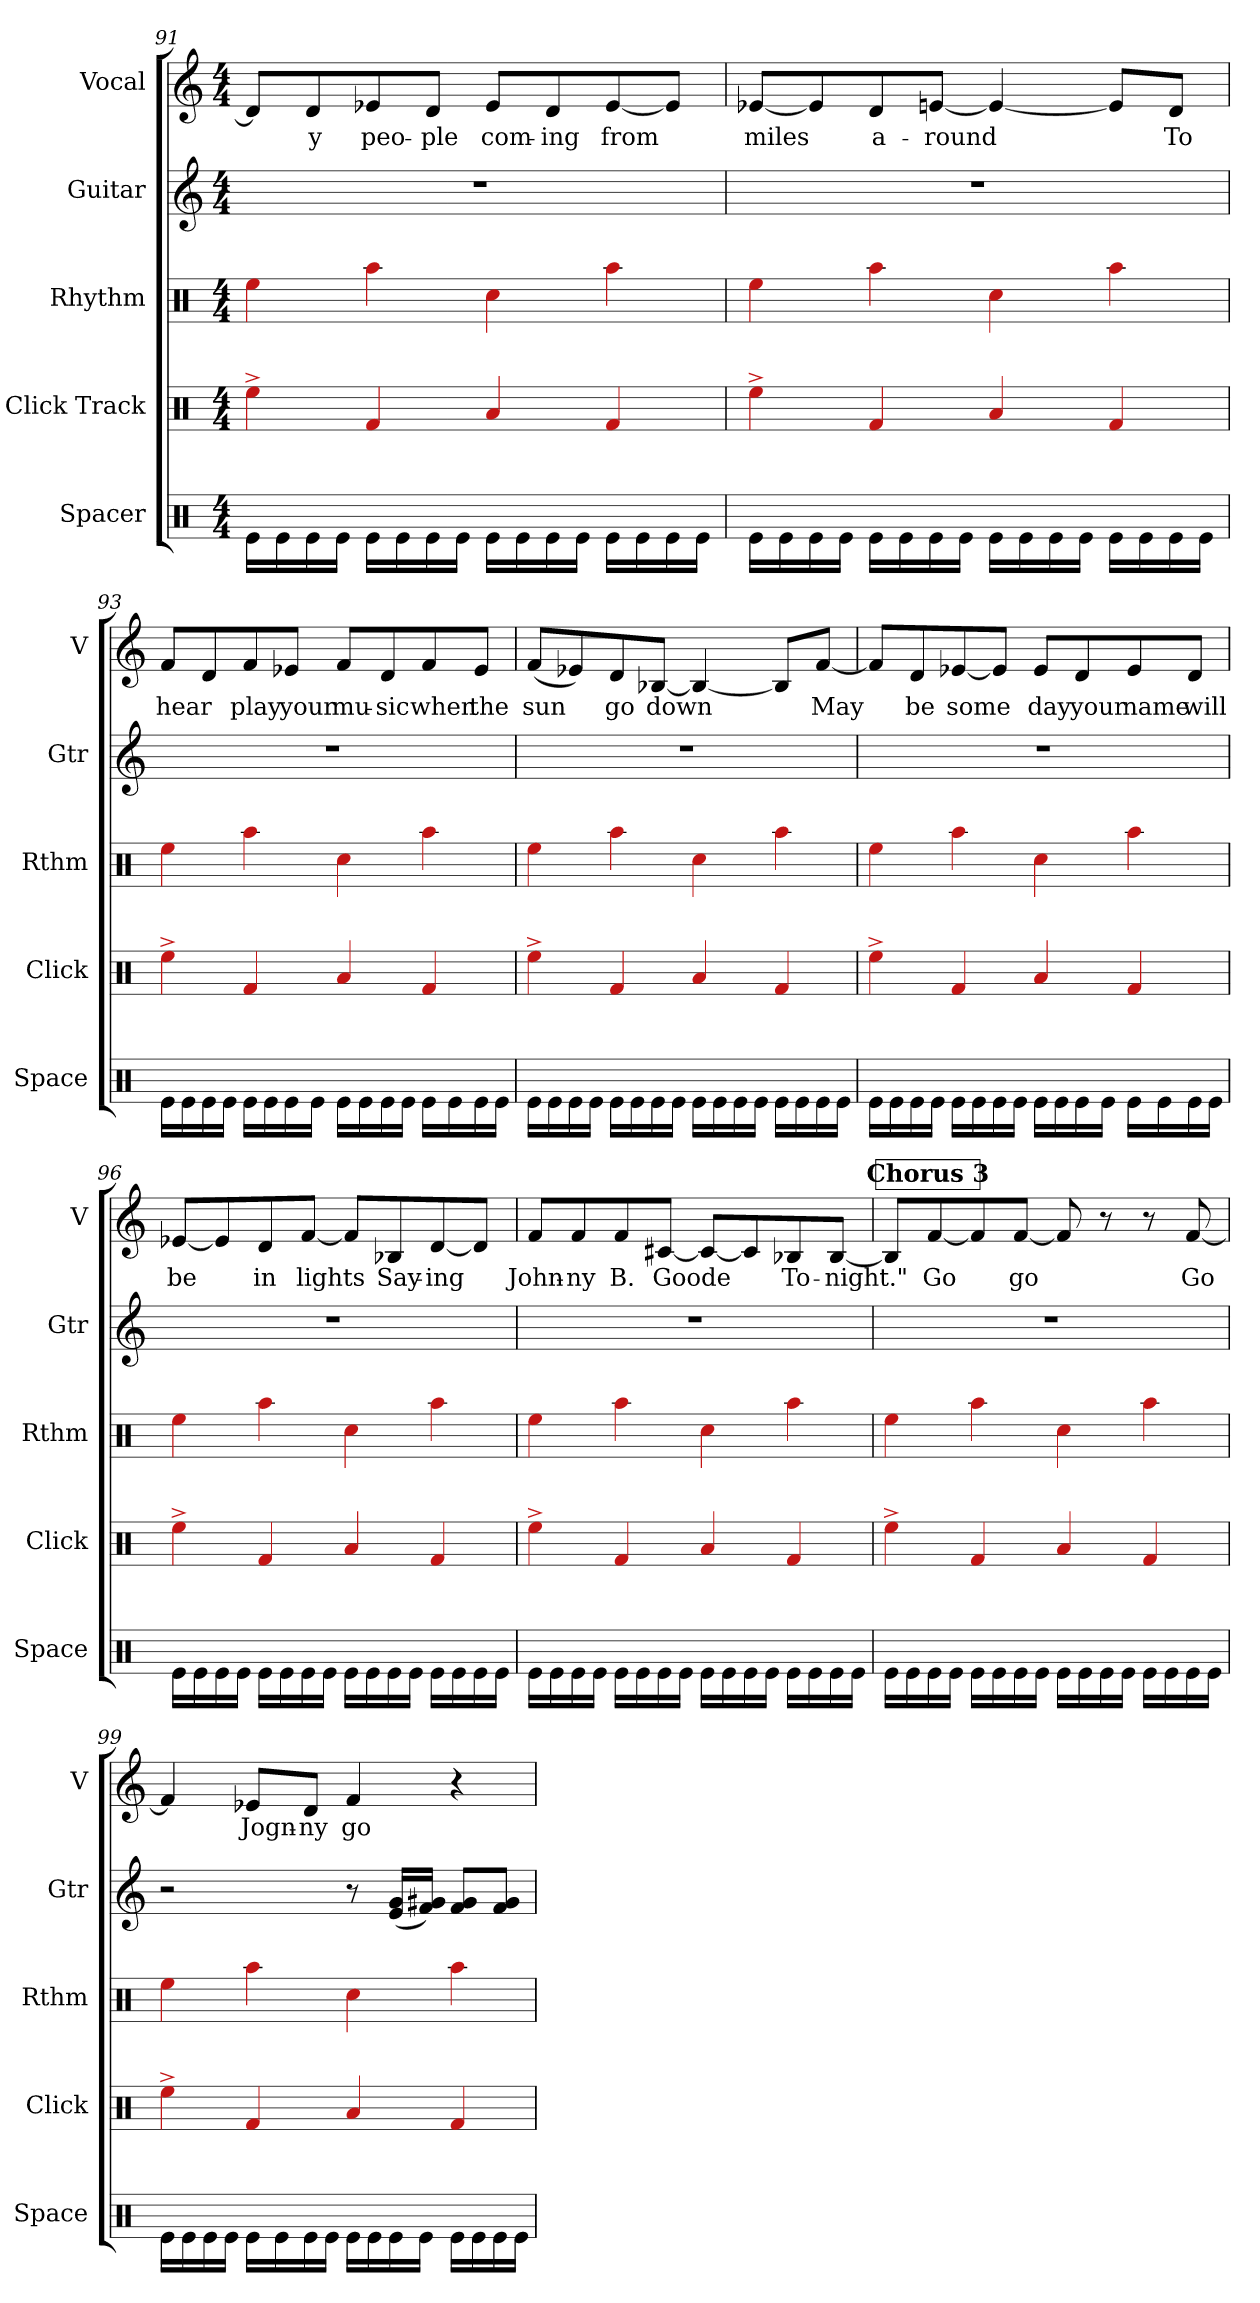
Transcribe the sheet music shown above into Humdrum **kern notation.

**kern	**kern	**kern	**kern	**kern	**text
*part5	*part4	*part3	*part2	*part1	*part1
*staff5	*staff4	*staff3	*staff2	*staff1	*staff1
*I"Spacer	*I"Click Track	*I"Rhythm	*I"Guitar	*I"Vocal	*
*I'Space	*I'Click	*I'Rthm	*I'Gtr	*I'V	*
!!LO:PB:g=z
*clefX	*clefX	*clefX	*clefG2	*clefG2	*
*k[]	*k[]	*k[]	*k[]	*k[]	*
*M4/4	*M4/4	*M4/4	*M4/4	*M4/4	*
=91	=91	=91	=91	=91	=91
16Re\LL	4ee^\	4ee\	1r	8d/L]	.
16Re\	.	.	.	.	.
16Re\	.	.	.	8d/	-y
16Re\JJ	.	.	.	.	.
16Re\LL	4f/	4aa\	.	8e-X/	peo-
16Re\	.	.	.	.	.
16Re\	.	.	.	8d/J	-ple
16Re\JJ	.	.	.	.	.
16Re\LL	4a/	4cc\	.	8e-/L	com-
16Re\	.	.	.	.	.
16Re\	.	.	.	8d/	-ing
16Re\JJ	.	.	.	.	.
16Re\LL	4f/	4aa\	.	[8e-/	from
16Re\	.	.	.	.	.
16Re\	.	.	.	8e-/J]	.
16Re\JJ	.	.	.	.	.
!!LO:LB:g=z
=92	=92	=92	=92	=92	=92
16Re\LL	4ee^\	4ee\	1r	[8e-X/L	miles
16Re\	.	.	.	.	.
16Re\	.	.	.	8e-/]	.
16Re\JJ	.	.	.	.	.
16Re\LL	4f/	4aa\	.	8d/	a-
16Re\	.	.	.	.	.
16Re\	.	.	.	[8en/J	-round
16Re\JJ	.	.	.	.	.
16Re\LL	4a/	4cc\	.	4e/_	.
16Re\	.	.	.	.	.
16Re\	.	.	.	.	.
16Re\JJ	.	.	.	.	.
16Re\LL	4f/	4aa\	.	8e/L]	.
16Re\	.	.	.	.	.
16Re\	.	.	.	8d/J	To
16Re\JJ	.	.	.	.	.
!!LO:PB:g=z
=93	=93	=93	=93	=93	=93
16Re\LL	4ee^\	4ee\	1r	8f/L	hear
16Re\	.	.	.	.	.
16Re\	.	.	.	8d/	.
16Re\JJ	.	.	.	.	.
16Re\LL	4f/	4aa\	.	8f/	play
16Re\	.	.	.	.	.
16Re\	.	.	.	8e-X/J	your
16Re\JJ	.	.	.	.	.
16Re\LL	4a/	4cc\	.	8f/L	mu-
16Re\	.	.	.	.	.
16Re\	.	.	.	8d/	-sic
16Re\JJ	.	.	.	.	.
16Re\LL	4f/	4aa\	.	8f/	when
16Re\	.	.	.	.	.
16Re\	.	.	.	8e-/J	the
16Re\JJ	.	.	.	.	.
!!LO:LB:g=z
=94	=94	=94	=94	=94	=94
16Re\LL	4ee^\	4ee\	1r	(8f/L	sun
16Re\	.	.	.	.	.
16Re\	.	.	.	8e-X/)	.
16Re\JJ	.	.	.	.	.
16Re\LL	4f/	4aa\	.	8d/	go
16Re\	.	.	.	.	.
16Re\	.	.	.	[8B-X/J	down
16Re\JJ	.	.	.	.	.
16Re\LL	4a/	4cc\	.	4B-/_	.
16Re\	.	.	.	.	.
16Re\	.	.	.	.	.
16Re\JJ	.	.	.	.	.
16Re\LL	4f/	4aa\	.	8B-/L]	.
16Re\	.	.	.	.	.
16Re\	.	.	.	[8f/J	May
16Re\JJ	.	.	.	.	.
!!LO:PB:g=z
=95	=95	=95	=95	=95	=95
16Re\LL	4ee^\	4ee\	1r	8f/L]	.
16Re\	.	.	.	.	.
16Re\	.	.	.	8d/	be
16Re\JJ	.	.	.	.	.
16Re\LL	4f/	4aa\	.	[8e-X/	some
16Re\	.	.	.	.	.
16Re\	.	.	.	8e-/J]	.
16Re\JJ	.	.	.	.	.
16Re\LL	4a/	4cc\	.	8e-/L	day
16Re\	.	.	.	.	.
16Re\	.	.	.	8d/	your
16Re\JJ	.	.	.	.	.
16Re\LL	4f/	4aa\	.	8e-/	name
16Re\	.	.	.	.	.
16Re\	.	.	.	8d/J	will
16Re\JJ	.	.	.	.	.
!!LO:LB:g=z
=96	=96	=96	=96	=96	=96
16Re\LL	4ee^\	4ee\	1r	[8e-X/L	be
16Re\	.	.	.	.	.
16Re\	.	.	.	8e-/]	.
16Re\JJ	.	.	.	.	.
16Re\LL	4f/	4aa\	.	8d/	in
16Re\	.	.	.	.	.
16Re\	.	.	.	[8f/J	lights
16Re\JJ	.	.	.	.	.
16Re\LL	4a/	4cc\	.	8f/L]	.
16Re\	.	.	.	.	.
16Re\	.	.	.	8B-X/	Say-
16Re\JJ	.	.	.	.	.
16Re\LL	4f/	4aa\	.	[8d/	-ing
16Re\	.	.	.	.	.
16Re\	.	.	.	8d/J]	.
16Re\JJ	.	.	.	.	.
!!LO:PB:g=z
=97	=97	=97	=97	=97	=97
16Re\LL	4ee^\	4ee\	1r	8f/L	John-
16Re\	.	.	.	.	.
16Re\	.	.	.	8f/	-ny
16Re\JJ	.	.	.	.	.
16Re\LL	4f/	4aa\	.	8f/	B.
16Re\	.	.	.	.	.
16Re\	.	.	.	[8c#X/J	Goode
16Re\JJ	.	.	.	.	.
16Re\LL	4a/	4cc\	.	8c#/L_	.
16Re\	.	.	.	.	.
16Re\	.	.	.	8c#/]	.
16Re\JJ	.	.	.	.	.
16Re\LL	4f/	4aa\	.	8B-X/	To-
16Re\	.	.	.	.	.
16Re\	.	.	.	[8B-/J	-night."
16Re\JJ	.	.	.	.	.
!!LO:LB:g=z
!!LO:REH:place=s1:a:B:fs=16:t=Chorus 3:qo=0.5
=98	=98	=98	=98	=98	=98
16Re\LL	4ee^\	4ee\	1r	8B-/L]	.
16Re\	.	.	.	.	.
16Re\	.	.	.	[8f/	Go
16Re\JJ	.	.	.	.	.
16Re\LL	4f/	4aa\	.	8f/]	.
16Re\	.	.	.	.	.
16Re\	.	.	.	[8f/J	go
16Re\JJ	.	.	.	.	.
16Re\LL	4a/	4cc\	.	8f/]	.
16Re\	.	.	.	.	.
16Re\	.	.	.	8r	.
16Re\JJ	.	.	.	.	.
16Re\LL	4f/	4aa\	.	8r	.
16Re\	.	.	.	.	.
16Re\	.	.	.	[8f/	Go
16Re\JJ	.	.	.	.	.
!!LO:PB:g=z
=99	=99	=99	=99	=99	=99
16Re\LL	4ee^\	4ee\	2r	4f/]	.
16Re\	.	.	.	.	.
16Re\	.	.	.	.	.
16Re\JJ	.	.	.	.	.
16Re\LL	4f/	4aa\	.	8e-X/L	Jogn-
16Re\	.	.	.	.	.
16Re\	.	.	.	8d/J	-ny
16Re\JJ	.	.	.	.	.
16Re\LL	4a/	4cc\	8r	4f/	go
16Re\	.	.	.	.	.
16Re\	.	.	(16e/ 16g/LL	.	.
16Re\JJ	.	.	16f/ 16g#X/JJ)	.	.
16Re\LL	4f/	4aa\	8f/ 8g#/L	4r	.
16Re\	.	.	.	.	.
16Re\	.	.	8f/ 8g#/J	.	.
16Re\JJ	.	.	.	.	.
=	=	=	=	=	=
*-	*-	*-	*-	*-	*-
